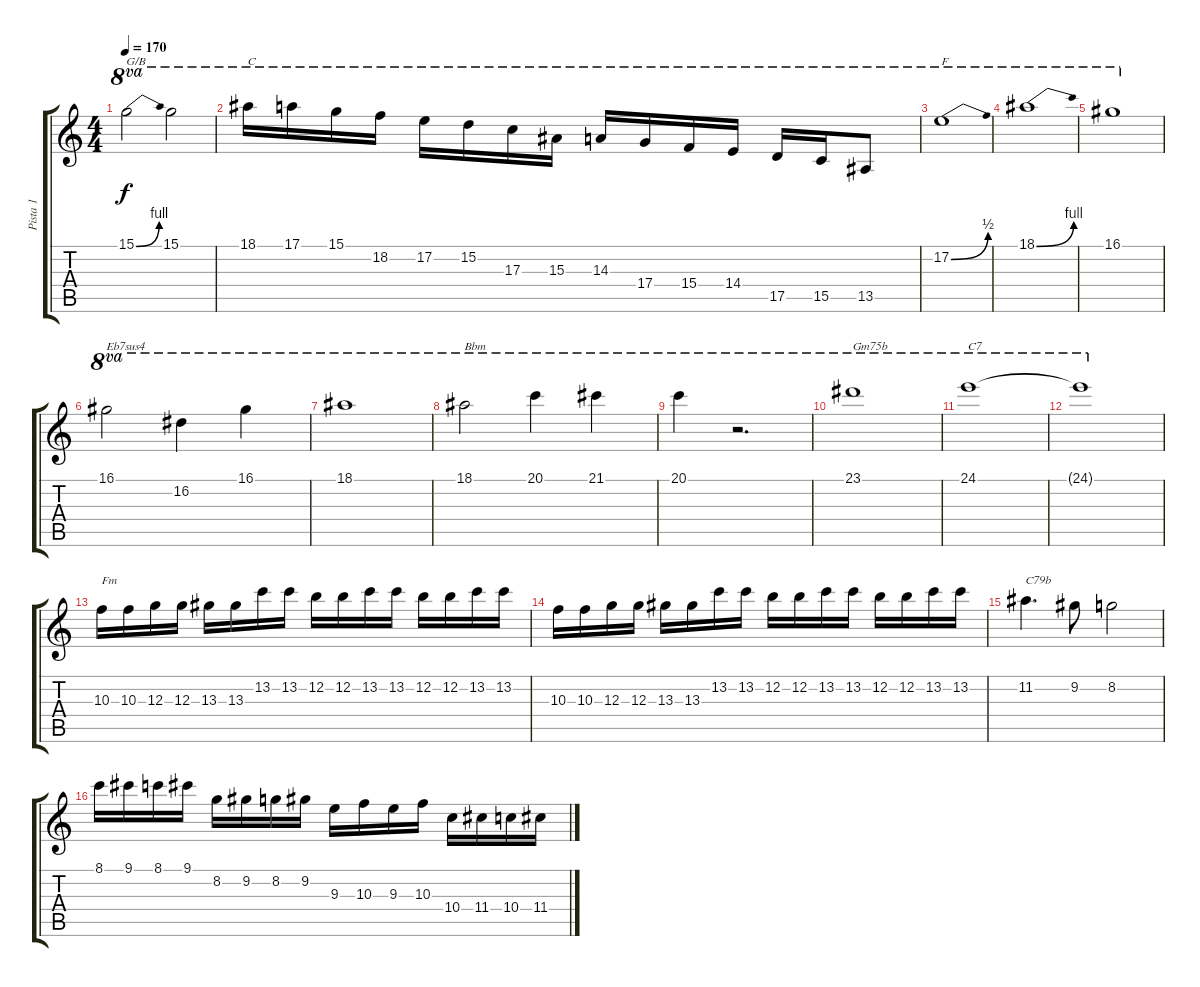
\track ("Pista 1" "Pista 1") {instrument distortionguitar}
\staff {score tabs}
\tuning (E4 B3 G3 D3 A2 E2) {hide}
\ts (4 4)
\tempo 170
\clef g2
\ks c
15.1{be (bend 0 0 60 4)}.2{ot 8va txt "G/B" dy f} 15.1.2{ot 8va} |
18.1.16{ot 8va txt "C"} 17.1.16{ot 8va} 15.1.16{ot 8va} 18.2.16{ot 8va} 17.2.16{ot 8va} 15.2.16{ot 8va} 17.3.16{ot 8va} 15.3.16{ot 8va} 14.3.16{ot 8va} 17.4.16{ot 8va} 15.4.16{ot 8va} 14.4.16{ot 8va} 17.5.16{ot 8va} 15.5.16{ot 8va} 13.5.8{ot 8va} |
17.2{be (bend 0 0 60 2)}.1{ot 8va txt "F"} |
18.1{be (bend 0 0 60 4)}.1{ot 8va} |
16.1.1{ot 8va} |
16.1.2{ot 8va txt "Eb7sus4"} 16.2.4{ot 8va} 16.1.4{ot 8va} |
18.1.1{ot 8va} |
18.1.2{ot 8va txt "Bbm"} 20.1.4{ot 8va} 21.1.4{ot 8va} |
20.1.4{ot 8va} r.2{d ot 8va} |
23.1.1{ot 8va txt "Gm75b"} |
24.1.1{ot 8va txt "C7"} |
24.1{t}.1{ot 8va} |
10.3.16{txt "Fm"} 10.3.16 12.3.16 12.3.16 13.3.16 13.3.16 13.2.16 13.2.16 12.2.16 12.2.16 13.2.16 13.2.16 12.2.16 12.2.16 13.2.16 13.2.16 |
10.3.16 10.3.16 12.3.16 12.3.16 13.3.16 13.3.16 13.2.16 13.2.16 12.2.16 12.2.16 13.2.16 13.2.16 12.2.16 12.2.16 13.2.16 13.2.16 |
11.2.4{d txt "C79b"} 9.2.8 8.2.2 |
8.1.16 9.1.16 8.1.16 9.1.16 8.2.16 9.2.16 8.2.16 9.2.16 9.3.16 10.3.16 9.3.16 10.3.16 10.4.16 11.4.16 10.4.16 11.4.16
